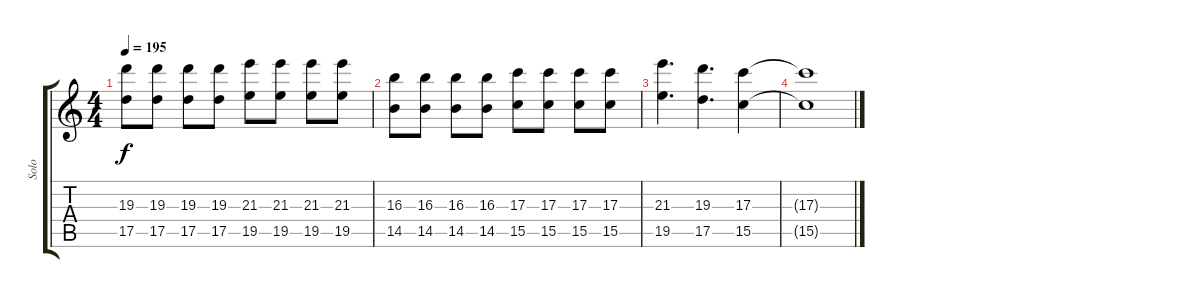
\track ("Solo" "Solo") {instrument distortionguitar}
\staff {score tabs}
\tuning (E4 B3 G3 D3 A2 E2) {hide}
\ts (4 4)
\tempo 195
\clef g2
\ks c
(19.3 17.5).8{dy f} (19.3 17.5).8 (19.3 17.5).8 (19.3 17.5).8 (21.3 19.5).8 (21.3 19.5).8 (21.3 19.5).8 (21.3 19.5).8 |
(16.3 14.5).8 (16.3 14.5).8 (16.3 14.5).8 (16.3 14.5).8 (17.3 15.5).8 (17.3 15.5).8 (17.3 15.5).8 (17.3 15.5).8 |
(21.3 19.5).4{d} (19.3 17.5).4{d} (17.3 15.5).4 |
(17.3{t} 15.5{t}).1
